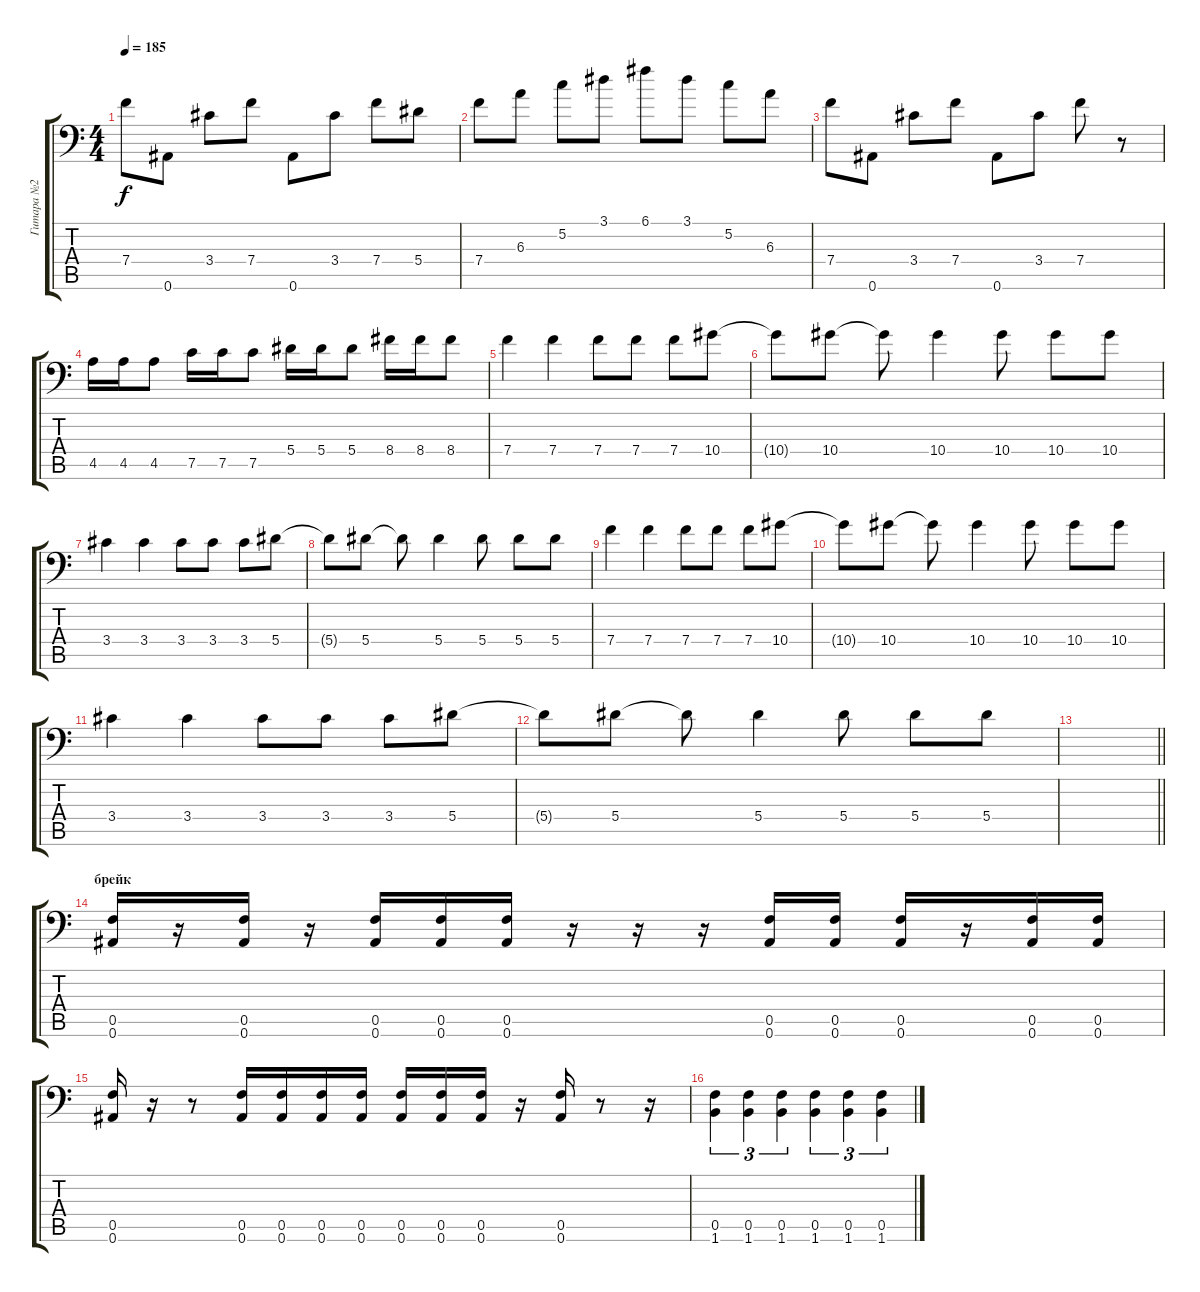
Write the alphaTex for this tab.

\track ("Гитара №2" "Гитара №2") {instrument distortionguitar}
\staff {score tabs}
\tuning (C4 G3 Eb3 Bb2 F2 Bb1) {hide}
\ts (4 4)
\tempo 185
\clef f4
\ks c
7.4.8{dy f} 0.6.8 3.4.8 7.4.8 0.6.8 3.4.8 7.4.8 5.4.8 |
7.4.8 6.3.8 5.2.8 3.1.8 6.1.8 3.1.8 5.2.8 6.3.8 |
7.4.8 0.6.8 3.4.8 7.4.8 0.6.8 3.4.8 7.4.8 r.8 |
4.5.16 4.5.16 4.5.8 7.5.16 7.5.16 7.5.8 5.4.16 5.4.16 5.4.8 8.4.16 8.4.16 8.4.8 |
7.4.4 7.4.4 7.4.8 7.4.8 7.4.8 10.4.8 |
10.4{t}.8 10.4.8 10.4{t}.8 10.4.4 10.4.8 10.4.8 10.4.8 |
3.4.4 3.4.4 3.4.8 3.4.8 3.4.8 5.4.8 |
5.4{t}.8 5.4.8 5.4{t}.8 5.4.4 5.4.8 5.4.8 5.4.8 |
7.4.4 7.4.4 7.4.8 7.4.8 7.4.8 10.4.8 |
10.4{t}.8 10.4.8 10.4{t}.8 10.4.4 10.4.8 10.4.8 10.4.8 |
3.4.4 3.4.4 3.4.8 3.4.8 3.4.8 5.4.8 |
5.4{t}.8 5.4.8 5.4{t}.8 5.4.4 5.4.8 5.4.8 5.4.8 |
\barLineRight lightlight
|
\section ("" "брейк")
(0.5 0.6).16 r.16 (0.5 0.6).16 r.16 (0.5 0.6).16 (0.5 0.6).16 (0.5 0.6).16 r.16 r.16 r.16 (0.5 0.6).16 (0.5 0.6).16 (0.5 0.6).16 r.16 (0.5 0.6).16 (0.5 0.6).16 |
(0.5 0.6).16 r.16 r.8 (0.5 0.6).16 (0.5 0.6).16 (0.5 0.6).16 (0.5 0.6).16 (0.5 0.6).16 (0.5 0.6).16 (0.5 0.6).16 r.16 (0.5 0.6).16 r.8 r.16 |
(0.5 1.6).4{tu (3 2)} (0.5 1.6).4{tu (3 2)} (0.5 1.6).4{tu (3 2)} (0.5 1.6).4{tu (3 2)} (0.5 1.6).4{tu (3 2)} (0.5 1.6).4{tu (3 2)}
